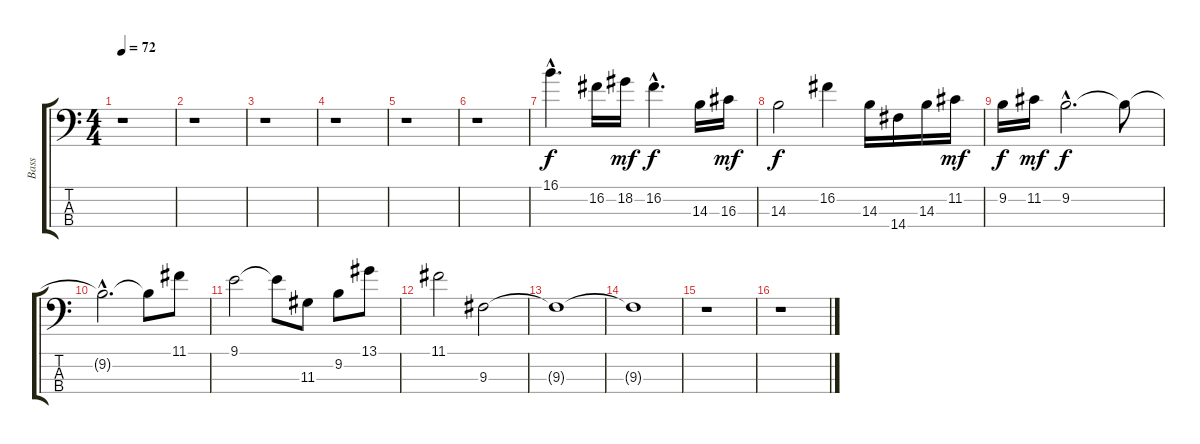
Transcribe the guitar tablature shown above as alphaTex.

\track ("Bass" "Bass") {instrument slapbass2}
\staff {score tabs}
\tuning (G2 D2 A1 E1) {hide}
\ts (4 4)
\tempo 72
\clef f4
\ks c
r.1{dy f instrument slapbass2} |
r.1 |
r.1 |
r.1 |
r.1 |
r.1 |
16.1{hac}.4{d} 16.2.16 18.2.16{dy mf} 16.2{hac}.4{d dy f} 14.3.16 16.3.16{dy mf} |
14.3.2{dy f} 16.2.4 14.3.16 14.4.16 14.3.16 11.2.16{dy mf} |
9.2.16{dy f} 11.2.16{dy mf} 9.2{hac}.2{d dy f} 9.2{t}.8 |
9.2{hac t}.2{d} 9.2{t}.8 11.1.8 |
9.1.2 9.1{t}.8 11.3.8 9.2.8 13.1.8 |
11.1.2 9.3.2 |
9.3{t}.1 |
9.3{t}.1 |
r.1 |
r.1
